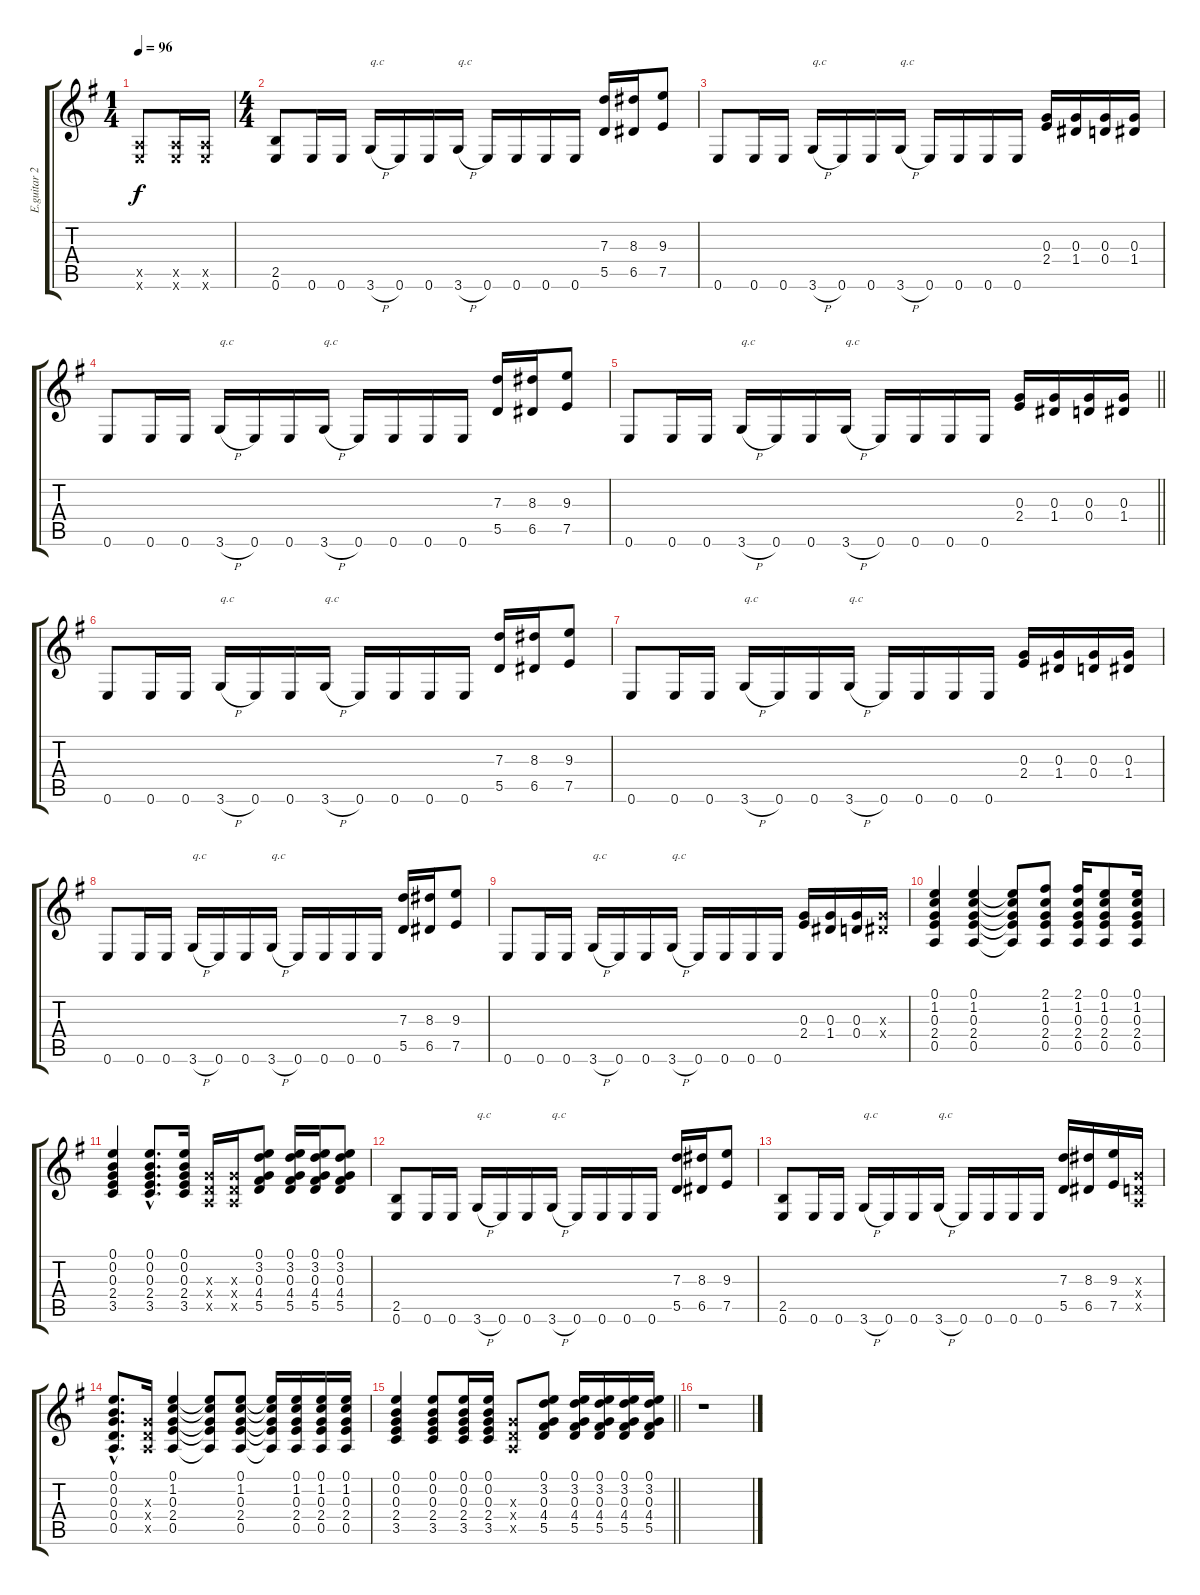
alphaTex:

\track ("E.guitar 2" "E.guitar 2") {instrument distortionguitar}
\staff {score tabs}
\tuning (E4 B3 G3 D3 A2 E2) {hide}
\ts (1 4)
\tempo 96
\clef g2
\ks g
(0.5{x} 0.6{x}).8{dy f instrument distortionguitar} (0.5{x} 0.6{x}).16 (0.5{x} 0.6{x}).16 |
\ts (4 4)
(2.5 0.6).8 0.6.16 0.6.16 3.6{h}.16{txt "q.c"} 0.6.16 0.6.16 3.6{h}.16{txt "q.c"} 0.6.16 0.6.16 0.6.16 0.6.16 (7.3 5.5).16 (8.3 6.5).16 (9.3 7.5).8 |
0.6.8 0.6.16 0.6.16 3.6{h}.16{txt "q.c"} 0.6.16 0.6.16 3.6{h}.16{txt "q.c"} 0.6.16 0.6.16 0.6.16 0.6.16 (0.3 2.4).16 (0.3 1.4).16 (0.3 0.4).16 (0.3 1.4).16 |
0.6.8 0.6.16 0.6.16 3.6{h}.16{txt "q.c"} 0.6.16 0.6.16 3.6{h}.16{txt "q.c"} 0.6.16 0.6.16 0.6.16 0.6.16 (7.3 5.5).16 (8.3 6.5).16 (9.3 7.5).8 |
\barLineRight lightlight
0.6.8 0.6.16 0.6.16 3.6{h}.16{txt "q.c"} 0.6.16 0.6.16 3.6{h}.16{txt "q.c"} 0.6.16 0.6.16 0.6.16 0.6.16 (0.3 2.4).16 (0.3 1.4).16 (0.3 0.4).16 (0.3 1.4).16 |
0.6.8 0.6.16 0.6.16 3.6{h}.16{txt "q.c"} 0.6.16 0.6.16 3.6{h}.16{txt "q.c"} 0.6.16 0.6.16 0.6.16 0.6.16 (7.3 5.5).16 (8.3 6.5).16 (9.3 7.5).8 |
0.6.8 0.6.16 0.6.16 3.6{h}.16{txt "q.c"} 0.6.16 0.6.16 3.6{h}.16{txt "q.c"} 0.6.16 0.6.16 0.6.16 0.6.16 (0.3 2.4).16 (0.3 1.4).16 (0.3 0.4).16 (0.3 1.4).16 |
0.6.8 0.6.16 0.6.16 3.6{h}.16{txt "q.c"} 0.6.16 0.6.16 3.6{h}.16{txt "q.c"} 0.6.16 0.6.16 0.6.16 0.6.16 (7.3 5.5).16 (8.3 6.5).16 (9.3 7.5).8 |
0.6.8 0.6.16 0.6.16 3.6{h}.16{txt "q.c"} 0.6.16 0.6.16 3.6{h}.16{txt "q.c"} 0.6.16 0.6.16 0.6.16 0.6.16 (0.3 2.4).16 (0.3 1.4).16 (0.3 0.4).16 (0.3{x} 1.4{x}).16 |
(0.1 1.2 0.3 2.4 0.5).4 (0.1 1.2 0.3 2.4 0.5).4 (0.1{t} 1.2{t} 0.3{t} 2.4{t} 0.5{t}).8 (2.1 1.2 0.3 2.4 0.5).8 (2.1 1.2 0.3 2.4 0.5).16 (0.1 1.2 0.3 2.4 0.5).8 (0.1 1.2 0.3 2.4 0.5).16 |
(0.1 0.2 0.3 2.4 3.5).4 (0.1{hac} 0.2{hac} 0.3{hac} 2.4{hac} 3.5{hac}).8{d} (0.1 0.2 0.3 2.4 3.5).16 (0.3{x} 0.4{x} 0.5{x}).16 (0.3{x} 0.4{x} 0.5{x}).16 (0.1 3.2 0.3 4.4 5.5).8 (0.1 3.2 0.3 4.4 5.5).16 (0.1 3.2 0.3 4.4 5.5).16 (0.1 3.2 0.3 4.4 5.5).8 |
(2.5 0.6).8 0.6.16 0.6.16 3.6{h}.16{txt "q.c"} 0.6.16 0.6.16 3.6{h}.16{txt "q.c"} 0.6.16 0.6.16 0.6.16 0.6.16 (7.3 5.5).16 (8.3 6.5).16 (9.3 7.5).8 |
(2.5 0.6).8 0.6.16 0.6.16 3.6{h}.16{txt "q.c"} 0.6.16 0.6.16 3.6{h}.16{txt "q.c"} 0.6.16 0.6.16 0.6.16 0.6.16 (7.3 5.5).16 (8.3 6.5).16 (9.3 7.5).16 (0.3{x} 0.4{x} 0.5{x}).16 |
(0.1{hac} 0.2{hac} 0.3{hac} 0.4{hac} 0.5{hac}).8{d} (0.3{x} 0.4{x} 0.5{x}).16 (0.1 1.2 0.3 2.4 0.5).4 (0.1{t} 1.2{t} 0.3{t} 2.4{t} 0.5{t}).8 (0.1 1.2 0.3 2.4 0.5).8 (0.1{t} 1.2{t} 0.3{t} 2.4{t} 0.5{t}).16 (0.1 1.2 0.3 2.4 0.5).16 (0.1 1.2 0.3 2.4 0.5).16 (0.1 1.2 0.3 2.4 0.5).16 |
\barLineRight lightlight
(0.1 0.2 0.3 2.4 3.5).4 (0.1 0.2 0.3 2.4 3.5).8 (0.1 0.2 0.3 2.4 3.5).16 (0.1 0.2 0.3 2.4 3.5).16 (0.3{x} 0.4{x} 0.5{x}).8 (0.1 3.2 0.3 4.4 5.5).8 (0.1 3.2 0.3 4.4 5.5).16 (0.1 3.2 0.3 4.4 5.5).16 (0.1 3.2 0.3 4.4 5.5).16 (0.1 3.2 0.3 4.4 5.5).16 |
r.1
